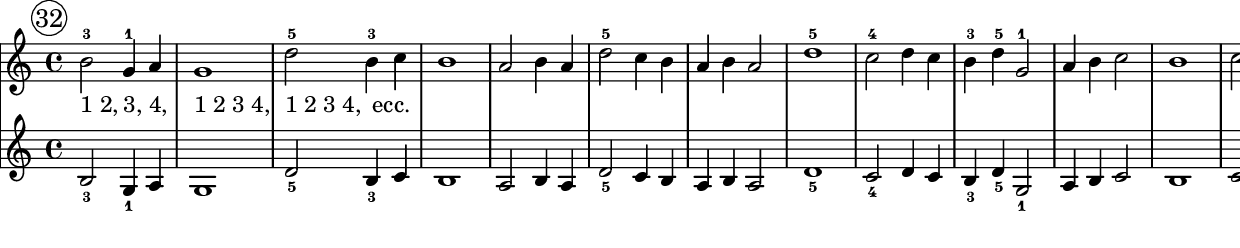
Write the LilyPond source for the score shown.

%% Generated by lilypond-book
%% Options: [indent=0\mm]
\include "lilypond-book-preamble.ly"


% ****************************************************************
% Start cut-&-pastable-section
% ****************************************************************



\paper {
  indent = 0\mm
}

\layout {
  
}





% ****************************************************************
% ly snippet:
% ****************************************************************
\sourcefileline 323

\include "italiano.ly" #(set-global-staff-size 17.82 ) 
parole = \lyricmode { \override LyricText #'self-alignment-X = #left
"1 2," "3," "4," "1 2 3 4," "1 2 3 4,"   " ecc." }
destra = \relative do'' { { \mark \markup { \circle 32 } \clef "treble" \time 4/4
si2-3 sol4-1 la sol1 re'2-5 si4-3 do si1 la2 si4 la re2-5 do4 si la si la2 re1-5 do2-4 re4 do si-3 re-5 sol,2-1 la4 si do2 si1 do2 si4 la re-5 do si2 la2-2 re-5 sol,1-1 \bar "|." } }
sinistra = \relative do' { { \override Fingering #'direction = #DOWN
si2-3 sol4-1 la sol1 re'2-5 si4-3 do si1 la2 si4 la re2-5 do4 si la si la2 re1-5 do2-4 re4 do si-3 re-5 sol,2-1 la4 si do2 si1 do2 si4 la re-5 do si2 la2-2 re-5 sol,1-1 \bar "|." } }
\paper {  #(set-paper-size "a4")  ragged-last = ##f }
\score { <<
\new PianoStaff <<  
\new Staff << 
\new Voice = "one"  { \destra  }          
\new Lyrics  \lyricsto "one" \parole >>
\new Staff <<  \clef "treble" \sinistra >>
>> >>
\layout { indent = #0 line-width = #268 } }



% ****************************************************************
% end ly snippet
% ****************************************************************
